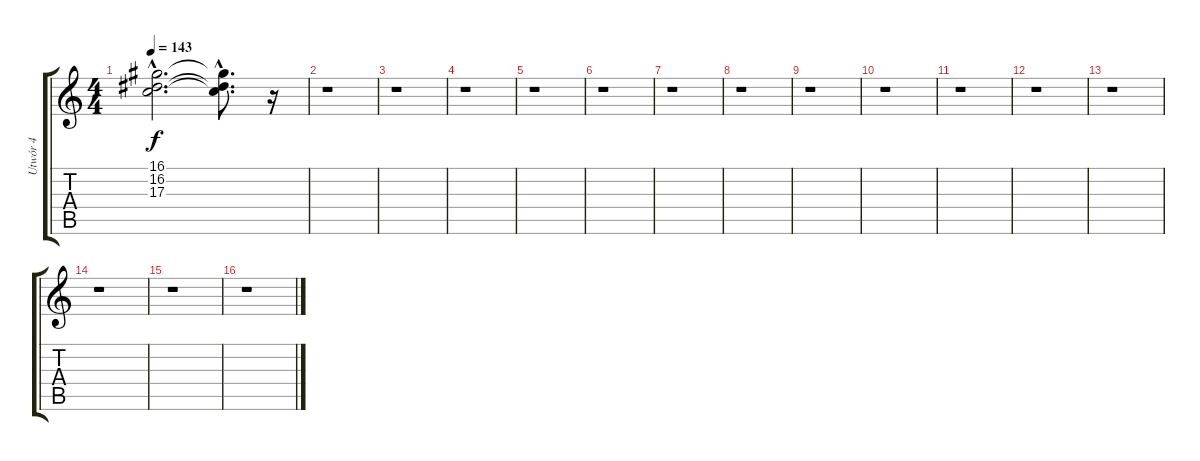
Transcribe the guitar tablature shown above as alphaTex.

\track ("Utwór 4" "Utwór 4") {instrument drawbarorgan}
\staff {score tabs}
\tuning (E4 B3 G3 D3 A2 E2) {hide}
\ts (4 4)
\tempo 143
\clef g2
\ks c
(16.1{hac t} 16.2{hac t} 17.3{hac t}).2{d dy f} (16.1{hac t} 16.2{hac t} 17.3{hac t}).8{d} r.16 |
r.1 |
r.1 |
r.1 |
r.1 |
r.1 |
r.1 |
r.1 |
r.1 |
r.1 |
r.1 |
r.1 |
r.1 |
r.1 |
r.1 |
r.1
